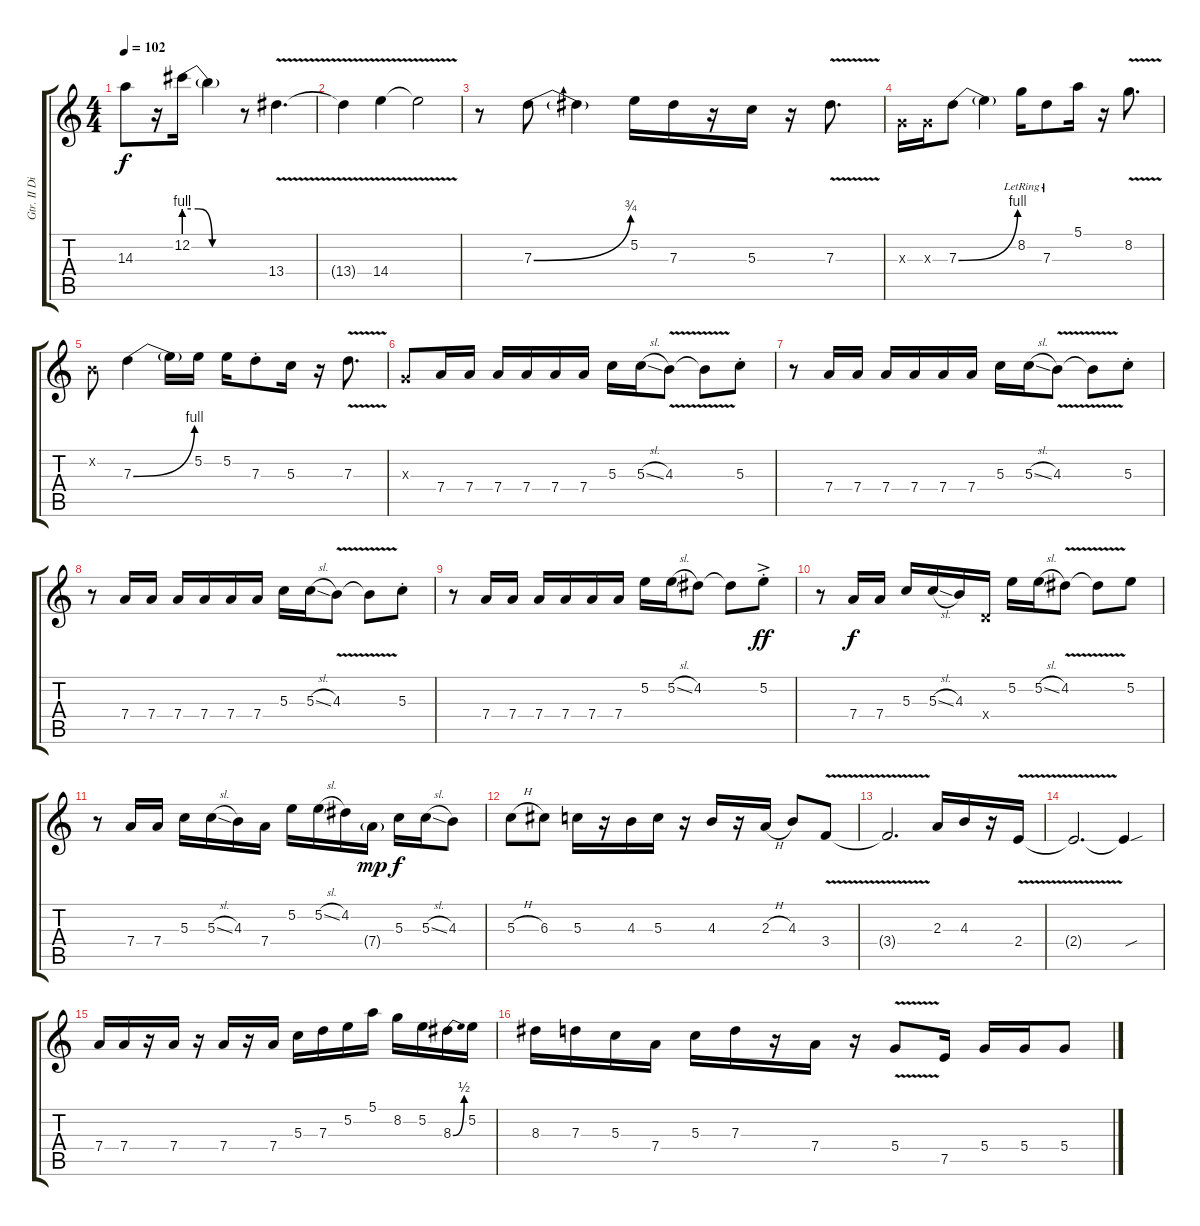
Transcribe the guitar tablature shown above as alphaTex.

\track ("Gtr. II Dickey" "Gtr. II Di") {instrument electricguitarclean}
\staff {score tabs}
\tuning (E4 B3 G3 D3 A2 E2) {hide}
\ts (4 4)
\tempo 102
\clef g2
\ks c
14.3{t}.8{dy f} r.16 12.2{be (custom 0 4 15 4 30 0 60 0)}.16 12.2{t}.4 r.8 13.4{v}.4{d} |
13.4{t}.4 14.4{v}.4 14.4{t}.2 |
r.8 7.3{be (bend 0 0 60 3)}.8 7.3{t}.4 5.2.16 7.3.16 r.16 5.3.16 r.16 7.3{v}.8{d} |
0.3{x}.16 0.3{x}.16 7.3{be (bend 0 0 60 4)}.8 7.3{t}.4 8.2{lr}.16 7.3{lr}.8 5.1.16 r.16 8.2{v}.8{d} |
0.2{x}.8 7.3{be (bend 0 0 60 4)}.4 7.3{t}.16 5.2.16 5.2.16 7.3{st}.8 5.3.16 r.16 7.3{v}.8{d} |
0.3{x}.8 7.4.16 7.4.16 7.4.16 7.4.16 7.4.16 7.4.16 5.3.16 5.3{sl}.16 4.3{v}.8 4.3{t}.8 5.3{st}.8 |
r.8 7.4.16 7.4.16 7.4.16 7.4.16 7.4.16 7.4.16 5.3.16 5.3{sl}.16 4.3{v}.8 4.3{t}.8 5.3{st}.8 |
r.8 7.4.16 7.4.16 7.4.16 7.4.16 7.4.16 7.4.16 5.3.16 5.3{sl}.16 4.3{v}.8 4.3{t}.8 5.3{st}.8 |
r.8 7.4.16 7.4.16 7.4.16 7.4.16 7.4.16 7.4.16 5.2.16 5.2{sl}.16 4.2.8 4.2{t}.8 5.2{ac st}.8{dy ff} |
r.8 7.4.16{dy f} 7.4.16 5.3.16 5.3{sl}.16 4.3.16 0.4{x}.16 5.2.16 5.2{sl}.16 4.2{v}.8 4.2{t}.8 5.2.8 |
r.8 7.4.16 7.4.16 5.3.16 5.3{sl}.16 4.3.16 7.4.16 5.2.16 5.2{sl}.16 4.2.16 7.4{g}.16{dy mp} 5.3.16{dy f} 5.3{sl}.16 4.3.8 |
5.3{h}.8 6.3.8 5.3.16 r.16 4.3.16 5.3.16 r.16 4.3.16 r.16 2.3{h}.16 4.3.8 3.4{v}.8 |
3.4{t}.2{d} 2.3.16 4.3.16 r.16 2.4{v}.16 |
2.4{t}.2{d} 2.4{sou t}.4 |
7.4.16 7.4.16 r.16 7.4.16 r.16 7.4.16 r.16 7.4.16 5.3.16 7.3.16 5.2.16 5.1.16 8.2.16 5.2.16 8.3{be (bend 0 0 60 2)}.16 5.2.16 |
8.3.16 7.3.16 5.3.16 7.4.16 5.3.16 7.3.16 r.16 7.4.16 r.16 5.4{v}.8 7.5.16 5.4.16 5.4.16 5.4.8
